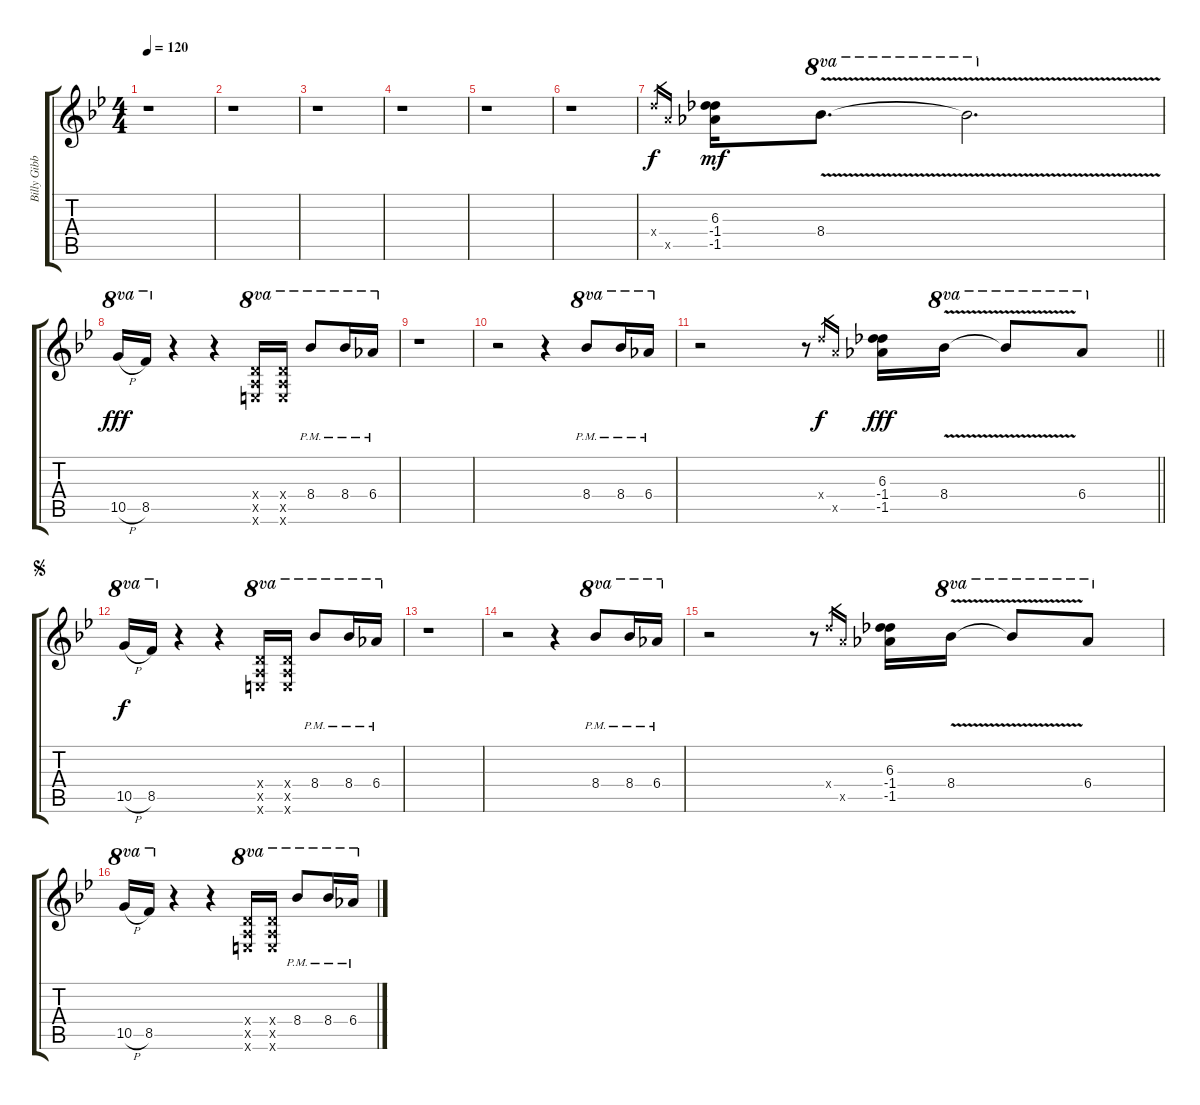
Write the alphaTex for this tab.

\track ("Billy Gibbons-Distortion Gtr." "Billy Gibb") {instrument distortionguitar}
\staff {score tabs}
\tuning (E4 B3 G3 D4 A3 E3) {hide}
\ts (4 4)
\tempo 120
\clef g2
\ks bb
r.1{dy f instrument distortionguitar} |
r.1 |
r.1 |
r.1 |
r.1 |
r.1 |
0.4{x}.16{gr} 0.5{x}.16{gr} (6.3 -1.4 -1.5).16{dy mf} 8.4{v}.8{d ot 8va} 8.4{v t}.2{d ot 8va} |
10.5{h}.16{ot 8va dy fff} 8.5.16{ot 8va} r.4 r.4 (0.4{x} 0.5{x} 0.6{x}).16{ot 8va} (0.4{x} 0.5{x} 0.6{x}).16{ot 8va} 8.4{pm}.8{ot 8va} 8.4{pm}.16{ot 8va} 6.4{pm}.16{ot 8va} |
r.1 |
r.2 r.4 8.4{pm}.8{ot 8va} 8.4{pm}.16{ot 8va} 6.4{pm}.16{ot 8va} |
\barLineRight lightlight
r.2 r.8 0.4{x}.16{gr dy f} 0.5{x}.16{gr} (6.3 -1.4 -1.5).16{dy fff} 8.4{v}.16{ot 8va} 8.4{v t}.8{ot 8va} 6.4.8{ot 8va} |
\jump segno
10.5{h}.16{ot 8va dy f} 8.5.16{ot 8va} r.4 r.4 (0.4{x} 0.5{x} 0.6{x}).16{ot 8va} (0.4{x} 0.5{x} 0.6{x}).16{ot 8va} 8.4{pm}.8{ot 8va} 8.4{pm}.16{ot 8va} 6.4{pm}.16{ot 8va} |
r.1 |
r.2 r.4 8.4{pm}.8{ot 8va} 8.4{pm}.16{ot 8va} 6.4{pm}.16{ot 8va} |
r.2 r.8 0.4{x}.16{gr} 0.5{x}.16{gr} (6.3 -1.4 -1.5).16 8.4{v}.16{ot 8va} 8.4{v t}.8{ot 8va} 6.4.8{ot 8va} |
10.5{h}.16{ot 8va} 8.5.16{ot 8va} r.4 r.4 (0.4{x} 0.5{x} 0.6{x}).16{ot 8va} (0.4{x} 0.5{x} 0.6{x}).16{ot 8va} 8.4{pm}.8{ot 8va} 8.4{pm}.16{ot 8va} 6.4{pm}.16{ot 8va}
